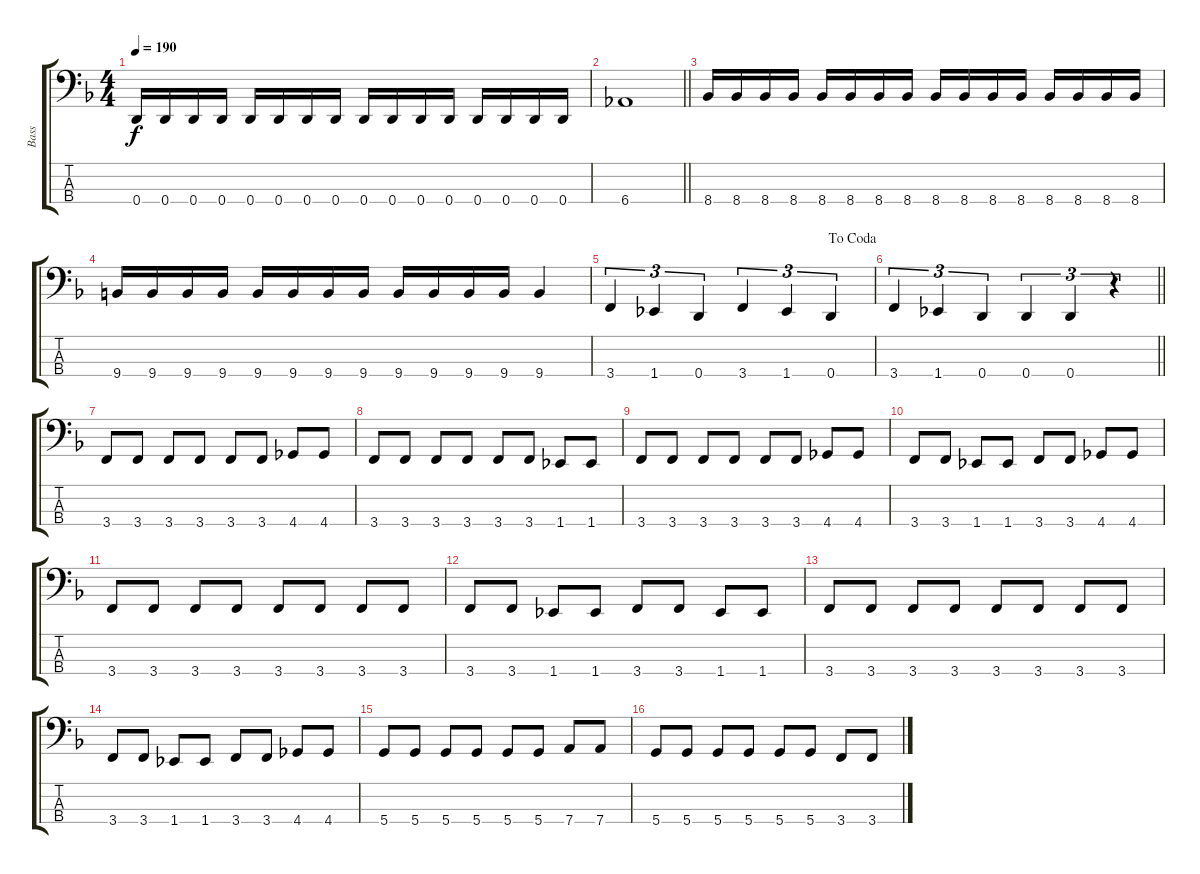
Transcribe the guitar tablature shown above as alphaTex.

\track ("Bass" "Bass") {instrument electricbasspick}
\staff {score tabs}
\tuning (G2 D2 A1 D1) {hide}
\ts (4 4)
\tempo 190
\clef f4
\ks f
0.4.16{dy f} 0.4.16 0.4.16 0.4.16 0.4.16 0.4.16 0.4.16 0.4.16 0.4.16 0.4.16 0.4.16 0.4.16 0.4.16 0.4.16 0.4.16 0.4.16 |
\barLineRight lightlight
6.4.1 |
8.4.16 8.4.16 8.4.16 8.4.16 8.4.16 8.4.16 8.4.16 8.4.16 8.4.16 8.4.16 8.4.16 8.4.16 8.4.16 8.4.16 8.4.16 8.4.16 |
9.4.16 9.4.16 9.4.16 9.4.16 9.4.16 9.4.16 9.4.16 9.4.16 9.4.16 9.4.16 9.4.16 9.4.16 9.4.4 |
\jump dacoda
3.4.4{tu (3 2)} 1.4.4{tu (3 2)} 0.4.4{tu (3 2)} 3.4.4{tu (3 2)} 1.4.4{tu (3 2)} 0.4.4{tu (3 2)} |
\barLineRight lightlight
3.4.4{tu (3 2)} 1.4.4{tu (3 2)} 0.4.4{tu (3 2)} 0.4.4{tu (3 2)} 0.4.4{tu (3 2)} r.4{tu (3 2)} |
3.4.8 3.4.8 3.4.8 3.4.8 3.4.8 3.4.8 4.4.8 4.4.8 |
3.4.8 3.4.8 3.4.8 3.4.8 3.4.8 3.4.8 1.4.8 1.4.8 |
3.4.8 3.4.8 3.4.8 3.4.8 3.4.8 3.4.8 4.4.8 4.4.8 |
3.4.8 3.4.8 1.4.8 1.4.8 3.4.8 3.4.8 4.4.8 4.4.8 |
3.4.8 3.4.8 3.4.8 3.4.8 3.4.8 3.4.8 3.4.8 3.4.8 |
3.4.8 3.4.8 1.4.8 1.4.8 3.4.8 3.4.8 1.4.8 1.4.8 |
3.4.8 3.4.8 3.4.8 3.4.8 3.4.8 3.4.8 3.4.8 3.4.8 |
3.4.8 3.4.8 1.4.8 1.4.8 3.4.8 3.4.8 4.4.8 4.4.8 |
5.4.8 5.4.8 5.4.8 5.4.8 5.4.8 5.4.8 7.4.8 7.4.8 |
5.4.8 5.4.8 5.4.8 5.4.8 5.4.8 5.4.8 3.4.8 3.4.8
